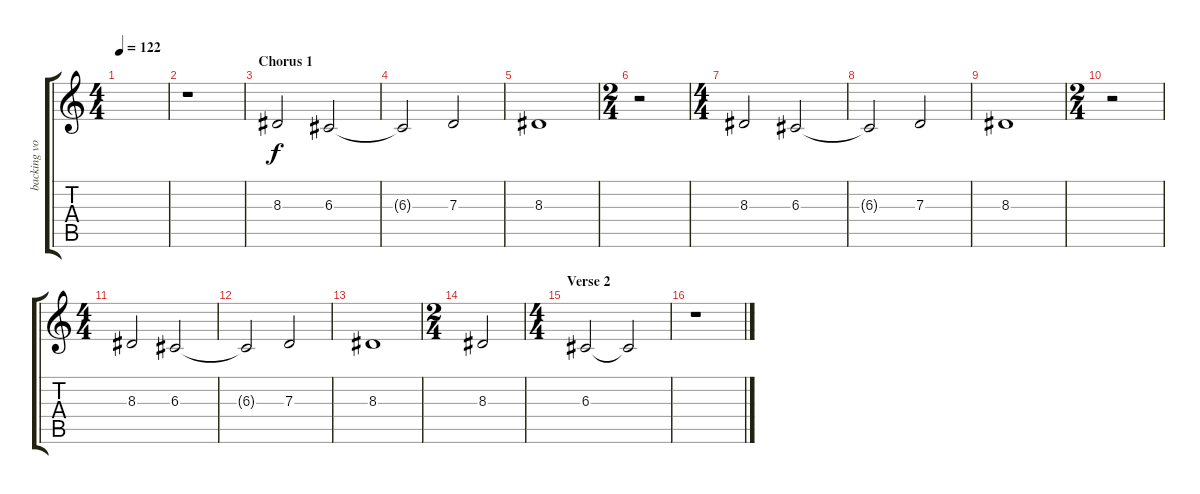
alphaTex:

\track ("backing vocals" "backing vo") {instrument choiraahs}
\staff {score tabs}
\tuning (E4 B3 G3 D3 A2 E2) {hide}
\ts (4 4)
\tempo 122
\clef g2
\ks c
|
r.1 |
\section ("" "Chorus 1")
8.3.2{volume 12} 6.3.2 |
6.3{t}.2 7.3.2 |
8.3.1 |
\ts (2 4)
r.2 |
\ts (4 4)
8.3.2 6.3.2 |
6.3{t}.2 7.3.2 |
8.3.1 |
\ts (2 4)
r.2 |
\ts (4 4)
8.3.2 6.3.2 |
6.3{t}.2 7.3.2 |
8.3.1 |
\ts (2 4)
8.3.2 |
\ts (4 4)
\section ("" "Verse 2")
6.3.2 6.3{t}.2{volume 0} |
r.1
